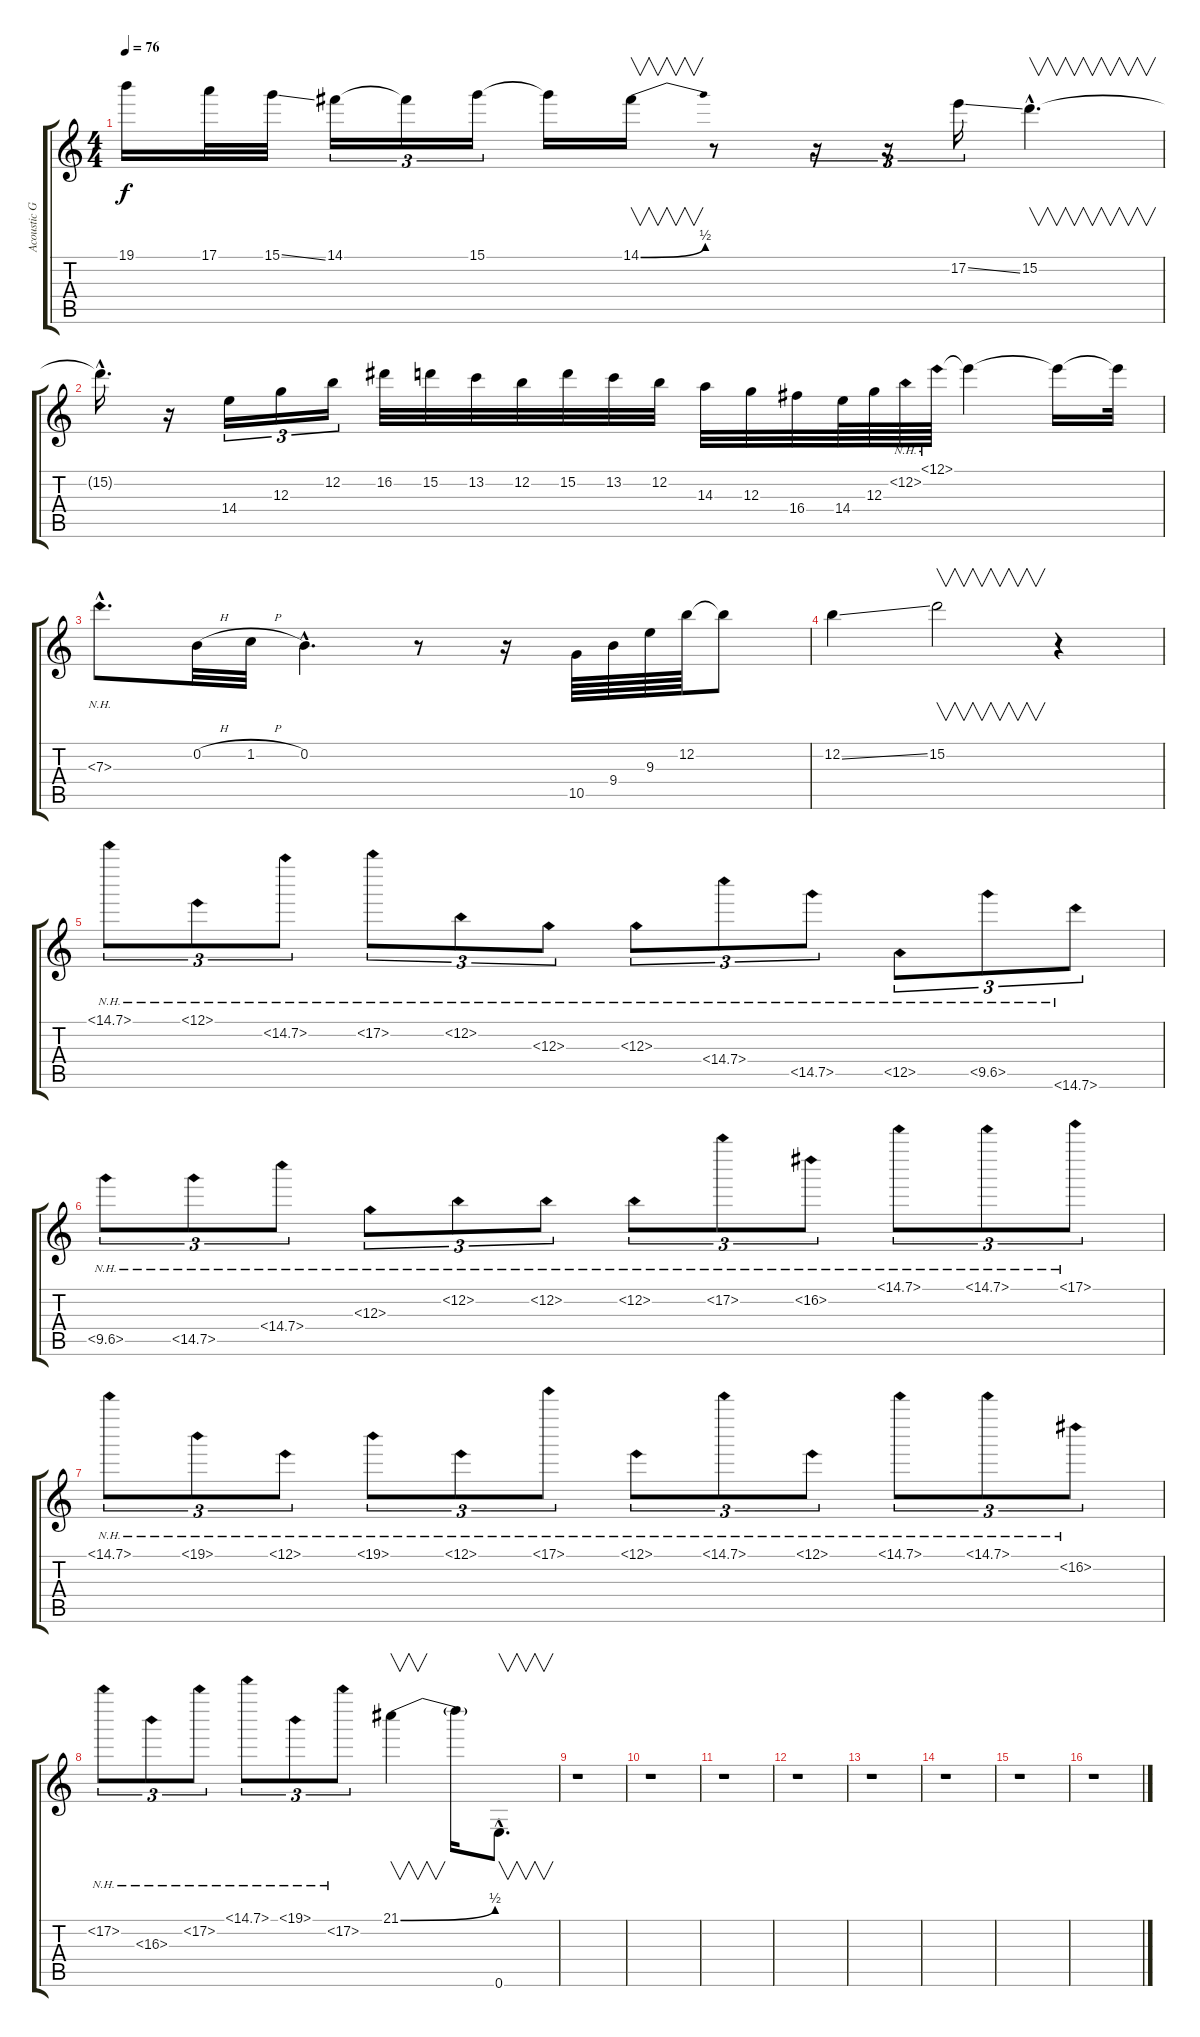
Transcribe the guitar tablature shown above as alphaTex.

\track ("Acoustic Guitar 1" "Acoustic G") {instrument acousticguitarsteel}
\staff {score tabs}
\tuning (E4 B3 G3 D3 A2 E2) {hide}
\ts (4 4)
\tempo 76
\clef g2
\ks c
19.1{t}.16{dy f} 17.1.32 15.1{ss}.32 14.1.16{tu (3 2)} 14.1{t}.16{tu (3 2)} 15.1.16{tu (3 2)} 15.1{t}.16 14.1{be (bend 0 0 60 2)}.16{v} r.8 r.16{tu (3 2)} r.16{tu (3 2)} 17.2{ss}.16{tu (3 2)} 15.2{hac}.4{v d} |
15.2{hac t}.16{d} r.16 14.4.16{tu (3 2)} 12.3.16{tu (3 2)} 12.2.16{tu (3 2)} 16.2.32 15.2.32 13.2.32 12.2.32 15.2.32 13.2.32 12.2.32 14.3.32 12.3.32 16.4.32 14.4.64 12.3.64 12.2{nh}.64 12.1{nh}.64 12.1{t}.4 12.1{t}.16 12.1{t}.32 |
7.3{nh hac}.8{d} 0.2{h}.32 1.2{h}.32 0.2{hac}.4{d} r.8 r.16 10.5.64 9.4.64 9.3.64 12.2.64 12.2{t}.8 |
12.2{ss}.4 15.2.2{v} r.4 |
14.1{nh}.8{tu (3 2)} 12.1{nh}.8{tu (3 2)} 15.2{nh}.8{tu (3 2)} 17.2{nh}.8{tu (3 2)} 12.2{nh}.8{tu (3 2)} 12.3{nh}.8{tu (3 2)} 11.3{nh}.8{tu (3 2)} 14.4{nh}.8{tu (3 2)} 14.5{nh}.8{tu (3 2)} 12.5{nh}.8{tu (3 2)} 10.5{nh}.8{tu (3 2)} 14.6{nh}.8{tu (3 2)} |
10.5{nh}.8{tu (3 2)} 14.5{nh}.8{tu (3 2)} 14.4{nh}.8{tu (3 2)} 12.3{nh}.8{tu (3 2)} 12.2{nh}.8{tu (3 2)} 13.2{nh}.8{tu (3 2)} 12.2{nh}.8{tu (3 2)} 17.2{nh}.8{tu (3 2)} 16.2{nh}.8{tu (3 2)} 15.1{nh}.8{tu (3 2)} 14.1{nh}.8{tu (3 2)} 17.1{nh}.8{tu (3 2)} |
15.1{nh}.8{tu (3 2)} 19.1{nh}.8{tu (3 2)} 20.1{nh}.8{tu (3 2)} 19.1{nh}.8{tu (3 2)} 20.1{nh}.8{tu (3 2)} 17.1{nh}.8{tu (3 2)} 20.1{nh}.8{tu (3 2)} 15.1{nh}.8{tu (3 2)} 20.1{nh}.8{tu (3 2)} 14.1{nh}.8{tu (3 2)} 15.1{nh}.8{tu (3 2)} 16.2{nh}.8{tu (3 2)} |
17.2{nh}.8{tu (3 2)} 16.3{nh}.8{tu (3 2)} 17.2{nh}.8{tu (3 2)} 15.1{nh}.8{tu (3 2)} 19.1{nh}.8{tu (3 2)} 17.2{nh}.8{tu (3 2)} 21.1{be (bend 0 0 60 2)}.4{v} 21.1{t}.16 0.6{hac}.8{v d} |
r.1 |
r.1 |
r.1 |
r.1 |
r.1 |
r.1 |
r.1 |
r.1
